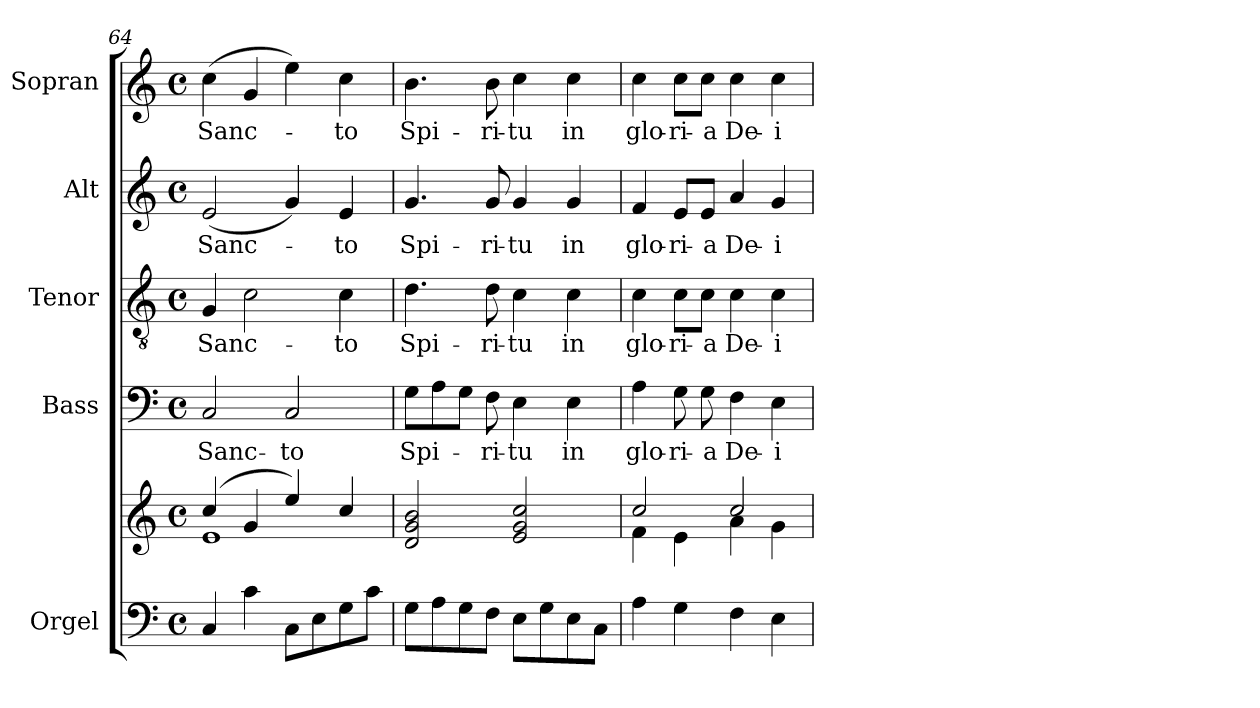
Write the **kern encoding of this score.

**kern	**kern	**kern	**text	**kern	**text	**kern	**text	**kern	**text
*part5	*part5	*part4	*part4	*part3	*part3	*part2	*part2	*part1	*part1
*staff6	*staff5	*staff4	*staff4	*staff3	*staff3	*staff2	*staff2	*staff1	*staff1
*I"Orgel	*	*I"Bass	*	*I"Tenor	*	*I"Alt	*	*I"Sopran	*
*I'Org.	*	*I'B.	*	*I'T.	*	*I'A.	*	*I'S.	*
*clefF4	*clefG2	*clefF4	*	*clefGv2	*	*clefG2	*	*clefG2	*
*k[]	*k[]	*k[]	*	*k[]	*	*k[]	*	*k[]	*
*C:	*C:	*C:	*	*C:	*	*C:	*	*C:	*
*M4/4	*M4/4	*M4/4	*	*M4/4	*	*M4/4	*	*M4/4	*
*met(c)	*met(c)	*met(c)	*	*met(c)	*	*met(c)	*	*met(c)	*
=64	=64	=64	=64	=64	=64	=64	=64	=64	=64
*	*^	*	*	*	*	*	*	*	*
!	!	!	!	!LO:LY:b	!	!LO:LY:b	!	!LO:LY:b	!	!LO:LY:b
4C/	(4cc/	1e	2C/	Sanc-	4G/	Sanc-	(<2e/	Sanc-	(>4cc\	Sanc-
4c\	4g/	.	.	.	2c\	.	.	.	4g/	.
!	!	!	!	!LO:LY:b	!	!	!	!	!	!
8C\L	4ee/)	.	2C/	-to	.	.	4g/)	.	4ee\)	.
8E\	.	.	.	.	.	.	.	.	.	.
!	!	!	!	!	!	!LO:LY:b	!	!LO:LY:b	!	!LO:LY:b
8G\	4cc/	.	.	.	4c\	-to	4e/	-to	4cc\	-to
8c\J	.	.	.	.	.	.	.	.	.	.
*	*v	*v	*	*	*	*	*	*	*	*
=65	=65	=65	=65	=65	=65	=65	=65	=65	=65
!	!	!	!LO:LY:b	!	!LO:LY:b	!	!LO:LY:b	!	!LO:LY:b
8G\L	2d/ 2g/ 2b/	8G\L	Spi-	4.d\	Spi-	4.g/	Spi-	4.b\	Spi-
8A\	.	8A\	.	.	.	.	.	.	.
8G\	.	8G\J	.	.	.	.	.	.	.
!	!	!	!LO:LY:b	!	!LO:LY:b	!	!LO:LY:b	!	!LO:LY:b
8F\J	.	8F\	-ri-	8d\	-ri-	8g/	-ri-	8b\	-ri-
!	!	!	!LO:LY:b	!	!LO:LY:b	!	!LO:LY:b	!	!LO:LY:b
8E\L	2e/ 2g/ 2cc/	4E\	-tu	4c\	-tu	4g/	-tu	4cc\	-tu
8G\	.	.	.	.	.	.	.	.	.
!	!	!	!LO:LY:b	!	!LO:LY:b	!	!LO:LY:b	!	!LO:LY:b
8E\	.	4E\	in	4c\	in	4g/	in	4cc\	in
8C\J	.	.	.	.	.	.	.	.	.
=66	=66	=66	=66	=66	=66	=66	=66	=66	=66
*	*^	*	*	*	*	*	*	*	*
!	!	!	!	!LO:LY:b	!	!LO:LY:b	!	!LO:LY:b	!	!LO:LY:b
4A\	2cc/	4f\	4A\	glo-	4c\	glo-	4f/	glo-	4cc\	glo-
!	!	!	!	!LO:LY:b	!	!LO:LY:b	!	!LO:LY:b	!	!LO:LY:b
4G\	.	4e\	8G\	-ri-	8c\L	-ri-	8e/L	-ri-	8cc\L	-ri-
!	!	!	!	!LO:LY:b	!	!LO:LY:b	!	!LO:LY:b	!	!LO:LY:b
.	.	.	8G\	-a	8c\J	-a	8e/J	-a	8cc\J	-a
!	!	!	!	!LO:LY:b	!	!LO:LY:b	!	!LO:LY:b	!	!LO:LY:b
4F\	2cc/	4a\	4F\	De-	4c\	De-	4a/	De-	4cc\	De-
!	!	!	!	!LO:LY:b	!	!LO:LY:b	!	!LO:LY:b	!	!LO:LY:b
4E\	.	4g\	4E\	-i	4c\	-i	4g/	-i	4cc\	-i
*	*v	*v	*	*	*	*	*	*	*	*
=	=	=	=	=	=	=	=	=	=
*-	*-	*-	*-	*-	*-	*-	*-	*-	*-
